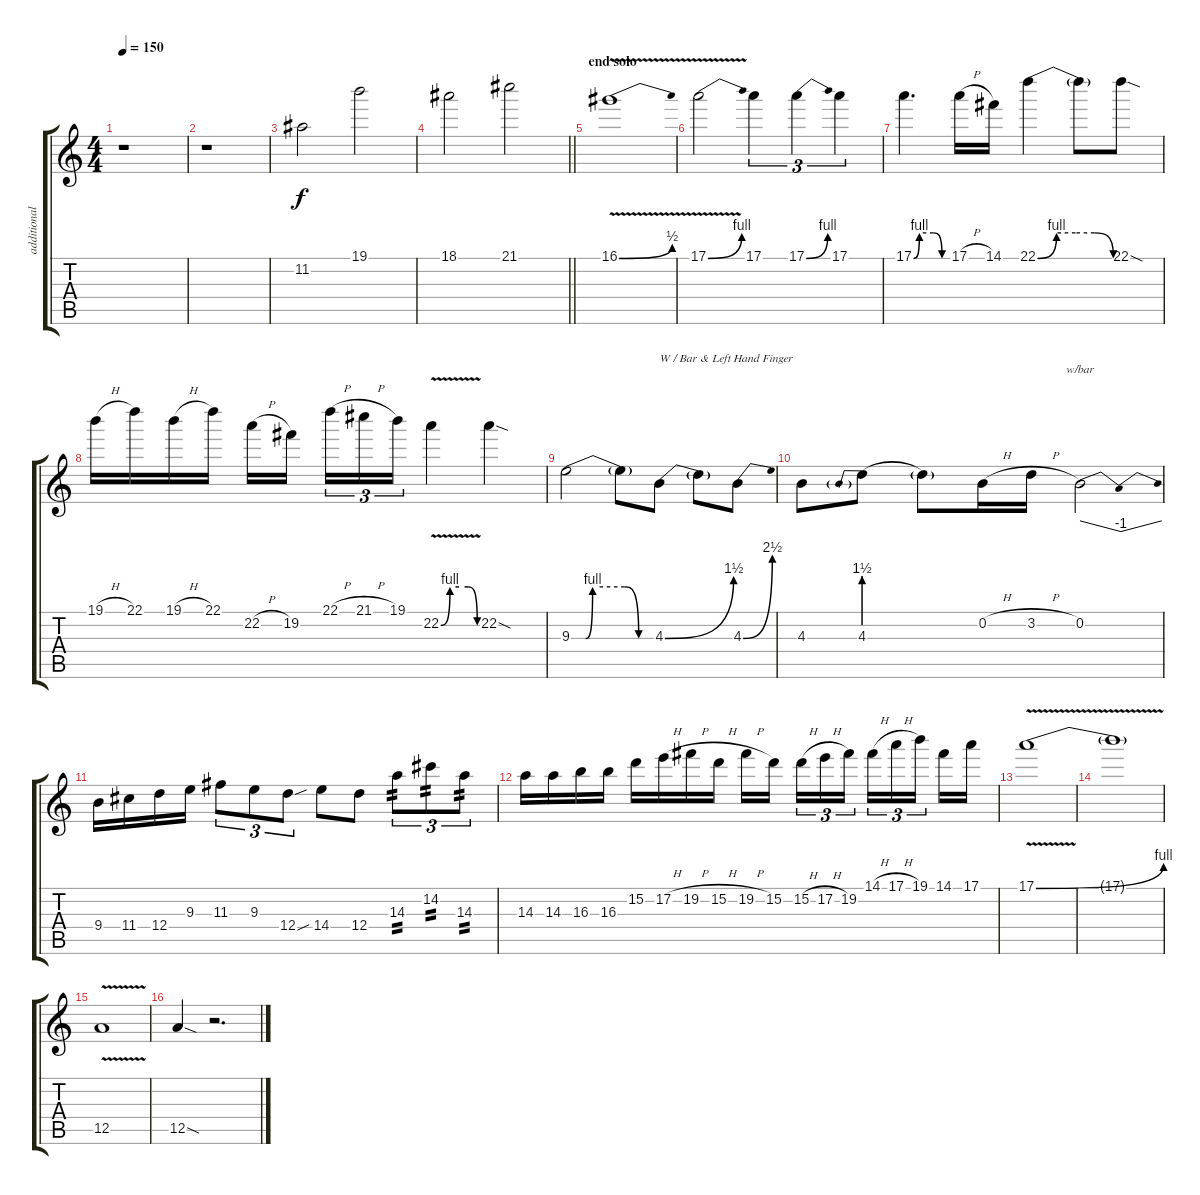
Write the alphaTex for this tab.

\track ("additional guitar" "additional") {instrument distortionguitar}
\staff {score tabs}
\tuning (E4 B3 G3 D3 A2 E2) {hide}
\ts (4 4)
\tempo 150
\clef g2
\ks c
r.1{dy f} |
r.1 |
11.2.2 19.1.2 |
\barLineRight lightlight
18.1.2 21.1.2 |
\section ("" "end solo")
16.1{be (bend 0 0 60 2) v}.1 |
17.1{be (bend 0 0 60 4) v}.2 17.1.4{tu (3 2)} 17.1{be (bend 0 0 60 4)}.4{tu (3 2)} 17.1.4{tu (3 2)} |
17.1{be (custom 0 0 10 4 35 4 50 0 60 0)}.4{d} 17.1{h}.16 14.1.16 22.1{be (custom 0 0 15 4 30 4 45 4 60 0)}.4 22.1{t}.8 22.1{sod}.8 |
19.1{h}.16 22.1.16 19.1{h}.16 22.1.16 22.2{h}.16 19.2.16{beam splitsecondary} 22.1{h}.16{tu (3 2)} 21.1{h}.16{tu (3 2)} 19.1.16{tu (3 2)} 22.2{be (custom 0 0 15 4 30 4 45 4 60 0) v}.4 22.2{sod}.4 |
9.3{be (custom 0 0 10 0 15 4 38 4 48 0 60 0)}.2 9.3{t}.8 4.3{be (bend 0 0 60 6)}.8{txt "W / Bar & Left Hand Finger"} 4.3{t}.8 4.3{be (bend 0 0 60 10)}.8 |
4.3.8 4.3{be (prebend 0 6 60 6)}.8 4.3{t}.8 0.2{h}.16 3.2{h}.16 0.2.2{tbe (dip default 0 0 30 -4 60 0)} |
9.4.16 11.4.16 12.4.16 9.3.16 11.3.8{tu (3 2)} 9.3.8{tu (3 2)} 12.4{sou}.8{tu (3 2)} 14.4.8 12.4.8 14.3.8{tu (3 2) tp 2} 14.2.8{tu (3 2) tp 2} 14.3.8{tu (3 2) tp 2} |
14.3.16 14.3.16 16.3.16 16.3.16 15.2.16 17.2{h}.16 19.2{h}.16 15.2{h}.16 19.2{h}.16 15.2.16{beam splitsecondary} 15.2{h}.16{tu (3 2)} 17.2{h}.16{tu (3 2)} 19.2.16{tu (3 2)} 14.1{h}.16{tu (3 2)} 17.1{h}.16{tu (3 2)} 19.1.16{tu (3 2) beam splitsecondary} 14.1.16 17.1.16 |
17.1{be (bend 0 0 60 4) v}.1 |
17.1{t}.1 |
12.5{v}.1 |
12.5{sod}.4 r.2{d}
